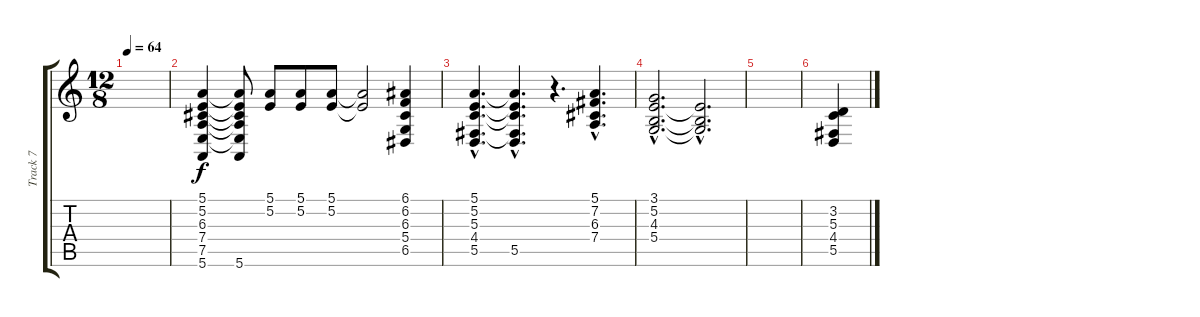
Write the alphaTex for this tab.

\track ("Track 7" "Track 7") {instrument brightacousticpiano}
\staff {score tabs}
\tuning (E4 B3 G3 D3 A2 E2) {hide}
\ts (12 8)
\tempo 64
\clef g2
\ks c
|
(5.1 5.2 6.3 7.4 7.5 5.6).4 (5.1{t} 5.2{t} 6.3{t} 7.4{t} 7.5{t} 5.6).8 (5.1 5.2).8 (5.1 5.2).8 (5.1 5.2).8 (5.1{t} 5.2{t}).2 (6.1 6.2 6.3 5.4 6.5).4 |
(5.1{hac} 5.2{hac} 5.3{hac} 4.4{hac} 5.5{hac}).4{d} (5.1{hac t} 5.2{hac t} 5.3{hac t} 4.4{hac t} 5.5{hac}).4{d} r.4{d} (5.1{hac} 7.2{hac} 6.3{hac} 7.4{hac}).4{d} |
(3.1{hac} 5.2{hac} 4.3{hac} 5.4{hac}).2{d} (5.2{hac t} 4.3{hac t} 5.4{hac t}).2{d} |
|
(3.2 5.3 4.4 5.5).4
